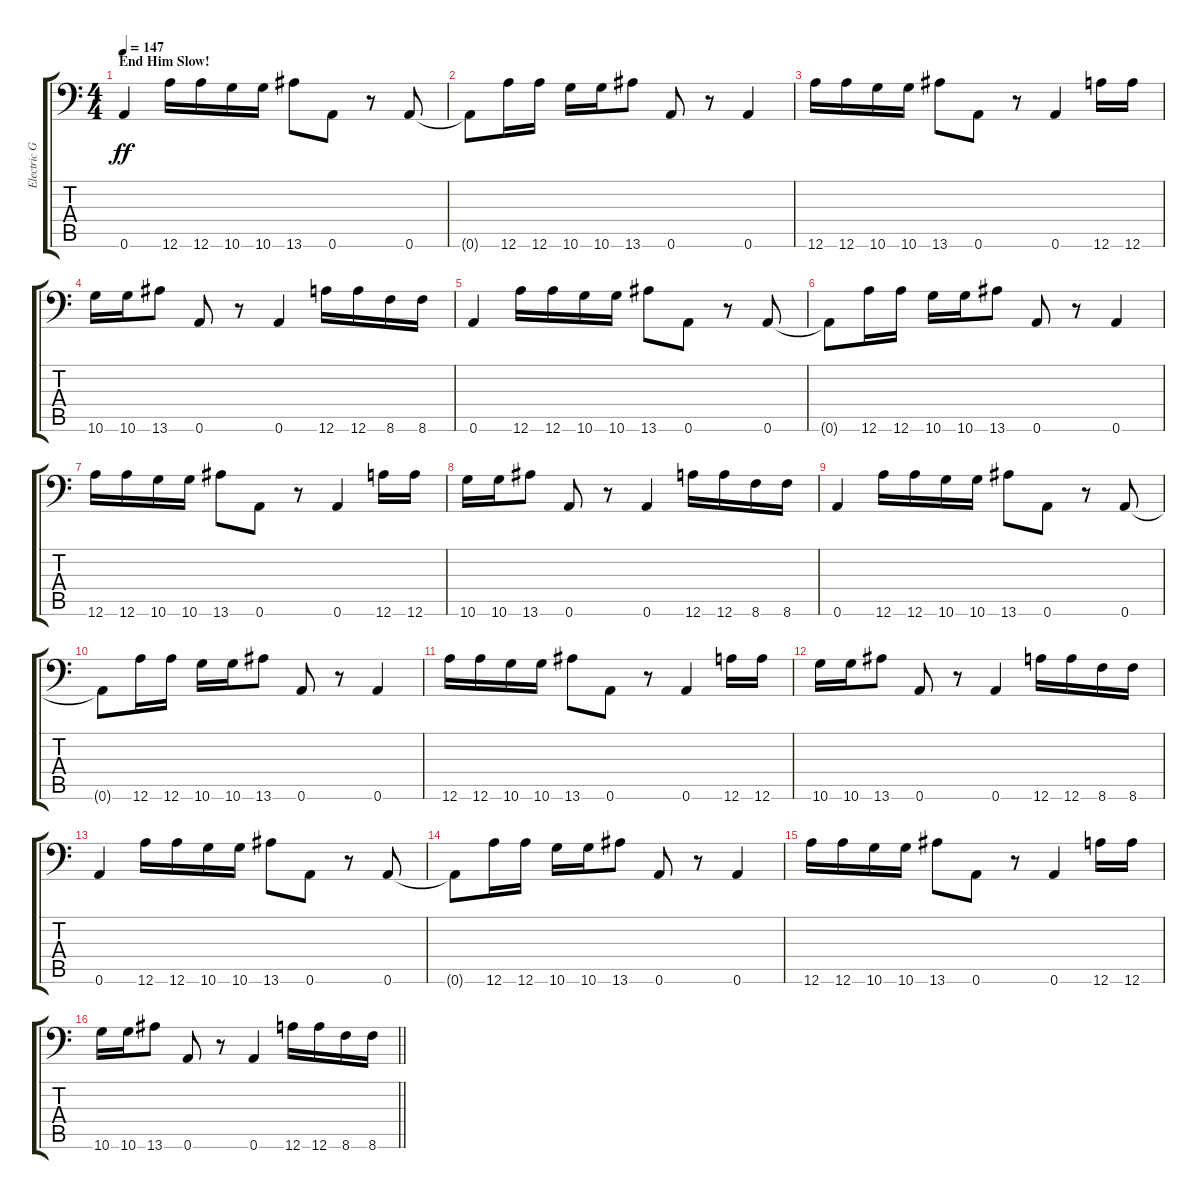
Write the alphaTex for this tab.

\track ("Electric Guitar 2" "Electric G") {instrument overdrivenguitar}
\staff {score tabs}
\tuning (A3 Gb3 D3 A2 E2 A1) {hide}
\ts (4 4)
\section ("" "End Him Slow!")
\tempo 147
\clef f4
\ks aminor
0.6.4{dy ff volume 14} 12.6.16 12.6.16 10.6.16 10.6.16 13.6.8 0.6.8 r.8 0.6.8 |
0.6{t}.8 12.6.16 12.6.16 10.6.16 10.6.16 13.6.8 0.6.8 r.8 0.6.4 |
12.6.16 12.6.16 10.6.16 10.6.16 13.6.8 0.6.8 r.8 0.6.4 12.6.16 12.6.16 |
10.6.16 10.6.16 13.6.8 0.6.8 r.8 0.6.4 12.6.16 12.6.16 8.6.16 8.6.16 |
0.6.4 12.6.16 12.6.16 10.6.16 10.6.16 13.6.8 0.6.8 r.8 0.6.8 |
0.6{t}.8 12.6.16 12.6.16 10.6.16 10.6.16 13.6.8 0.6.8 r.8 0.6.4 |
12.6.16 12.6.16 10.6.16 10.6.16 13.6.8 0.6.8 r.8 0.6.4 12.6.16 12.6.16 |
10.6.16 10.6.16 13.6.8 0.6.8 r.8 0.6.4 12.6.16 12.6.16 8.6.16 8.6.16 |
0.6.4 12.6.16 12.6.16 10.6.16 10.6.16 13.6.8 0.6.8 r.8 0.6.8 |
0.6{t}.8 12.6.16 12.6.16 10.6.16 10.6.16 13.6.8 0.6.8 r.8 0.6.4 |
12.6.16 12.6.16 10.6.16 10.6.16 13.6.8 0.6.8 r.8 0.6.4 12.6.16 12.6.16 |
10.6.16 10.6.16 13.6.8 0.6.8 r.8 0.6.4 12.6.16 12.6.16 8.6.16 8.6.16 |
0.6.4 12.6.16 12.6.16 10.6.16 10.6.16 13.6.8 0.6.8 r.8 0.6.8 |
0.6{t}.8 12.6.16 12.6.16 10.6.16 10.6.16 13.6.8 0.6.8 r.8 0.6.4 |
12.6.16 12.6.16 10.6.16 10.6.16 13.6.8 0.6.8 r.8 0.6.4 12.6.16 12.6.16 |
\barLineRight lightlight
10.6.16 10.6.16 13.6.8 0.6.8 r.8 0.6.4 12.6.16 12.6.16 8.6.16 8.6.16
